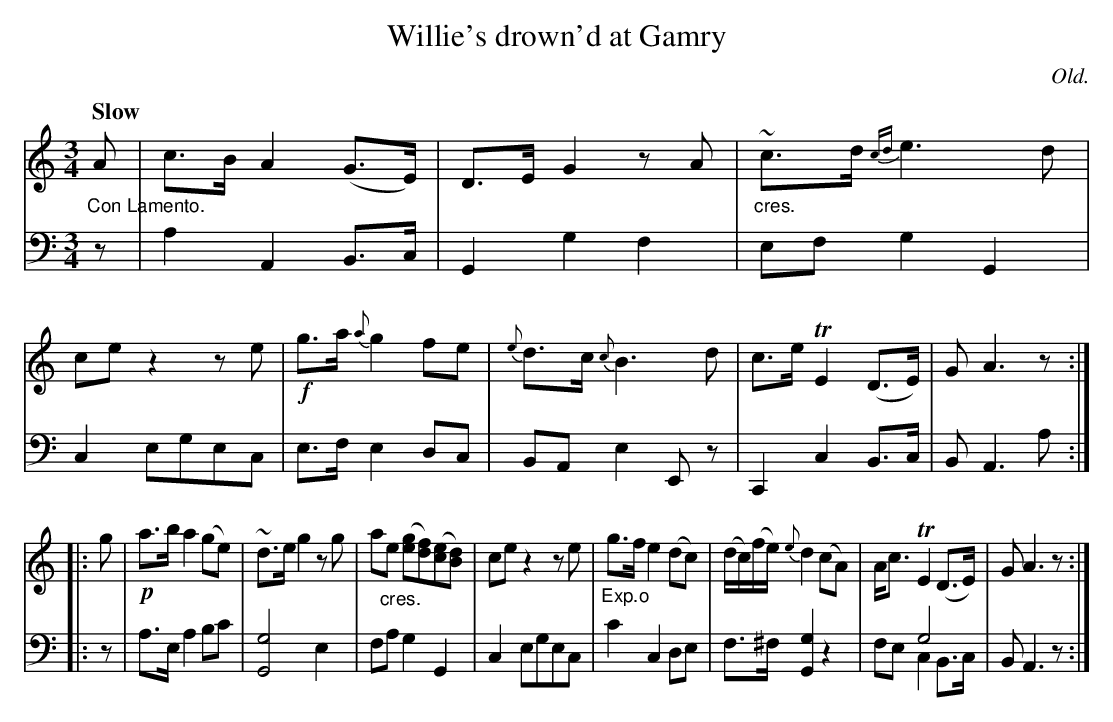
X:1
T: Willie's drown'd at Gamry
O: Old.
M: 3/4
L: 1/8
Q: "Slow"
K: Am
V: 1 staves=2
"_Con Lamento."A |\
c>B A2 (G>E) | D>E G2 zA |"_cres."~c>d {cd}e3 d | ce z2 ze |\
!f!g>a {a}g2 fe | {e}d>c {c}B3 d | c>e TE2 (D>E) | G A3 z :|
|: g |\
!p!a>b a2 (ge) | ~d>e g2 zg | a"_cres."e ([ge][fd])([ec][dB]) | ce z2 ze |\
"_Exp.o"g>f e2 (dc) | (d/c/)(f/e/) {e}d2 (cA) | A<c TE2 (D>E) | G A3 z:|
V: 2 clef=bass middle=d
z |\
a2 A2 B>c | G2 g2 f2 | ef g2 G2 | c2 egec | e>f e2 dc | BA e2 Ez | C2 c2 B>c | B A3 a :||: z |
a>e a2 bc' | [G4g4] e2 | fa g2 G2 | c2 egec | c'2 c2 de | f>^f [G2g2] z2 | x2 g4 & fe c2 B>c | B A3 z :|
